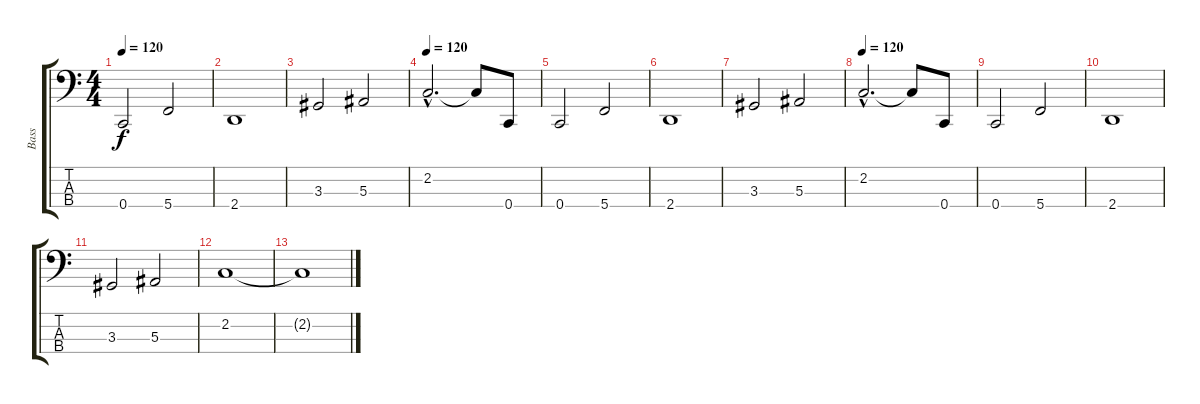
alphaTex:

\track ("Bass" "Bass") {instrument electricbassfinger}
\staff {score tabs}
\tuning (Eb2 Bb1 F1 C1) {hide}
\ts (4 4)
\tempo 120
\clef f4
\ks c
0.4.2{dy f} 5.4.2 |
2.4.1 |
3.3.2 5.3.2 |
\tempo 120
2.2{hac}.2{d} 2.2{t}.8 0.4.8 |
0.4.2 5.4.2 |
2.4.1 |
3.3.2 5.3.2 |
\tempo 120
2.2{hac}.2{d} 2.2{t}.8 0.4.8 |
0.4.2 5.4.2 |
2.4.1 |
3.3.2 5.3.2 |
2.2.1 |
2.2{t}.1
